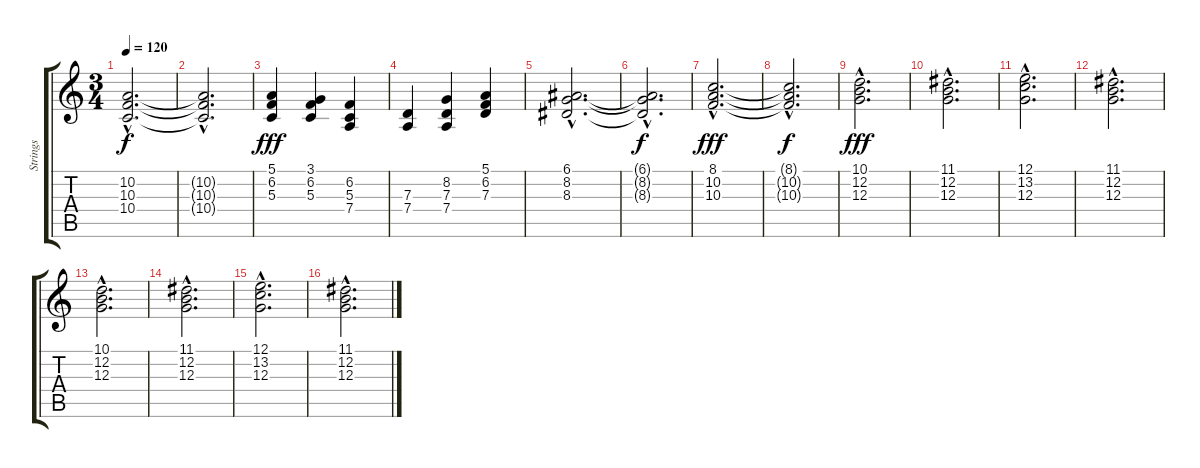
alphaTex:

\track ("Strings" "Strings") {instrument stringensemble2}
\staff {score tabs}
\tuning (E4 B3 G3 D3 A2 E2) {hide}
\ts (3 4)
\tempo 120
\clef g2
\ks c
(10.2{hac} 10.3{hac} 10.4{hac}).2{d dy f} |
(10.2{hac t} 10.3{hac t} 10.4{hac t}).2{d} |
(5.1 6.2 5.3).4{dy fff} (3.1 6.2 5.3).4 (6.2 5.3 7.4).4 |
(7.3 7.4).4 (8.2 7.3 7.4).4 (5.1 6.2 7.3).4 |
(6.1{hac} 8.2{hac} 8.3{hac}).2{d} |
(6.1{hac t} 8.2{hac t} 8.3{hac t}).2{d dy f} |
(8.1{hac} 10.2{hac} 10.3{hac}).2{d dy fff} |
(8.1{hac t} 10.2{hac t} 10.3{hac t}).2{d dy f} |
(10.1{hac} 12.2{hac} 12.3{hac}).2{d dy fff} |
(11.1{hac} 12.2{hac} 12.3{hac}).2{d} |
(12.1{hac} 13.2{hac} 12.3{hac}).2{d} |
(11.1{hac} 12.2{hac} 12.3{hac}).2{d} |
(10.1{hac} 12.2{hac} 12.3{hac}).2{d} |
(11.1{hac} 12.2{hac} 12.3{hac}).2{d} |
(12.1{hac} 13.2{hac} 12.3{hac}).2{d} |
(11.1{hac} 12.2{hac} 12.3{hac}).2{d}
